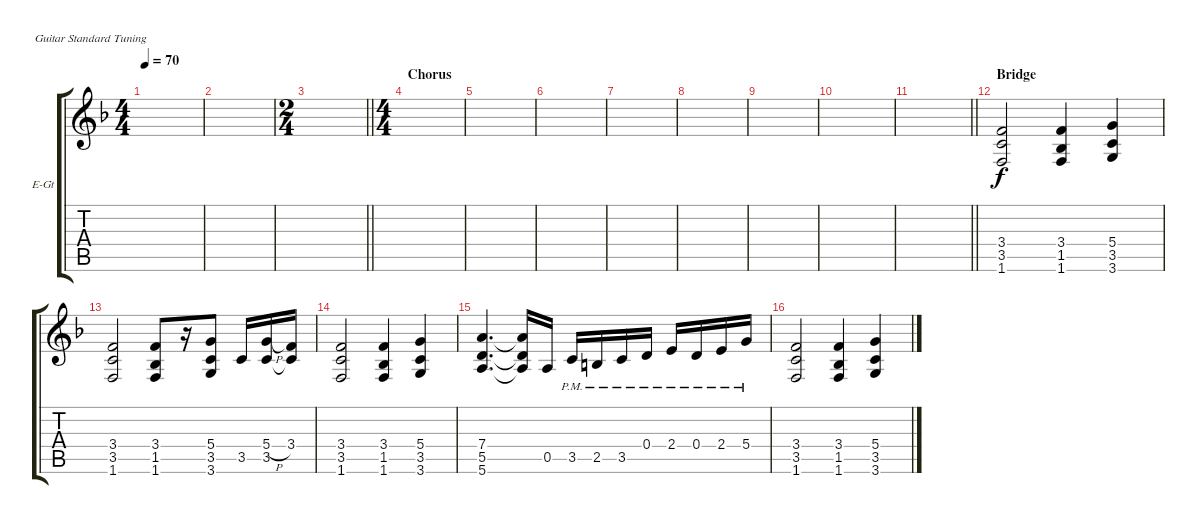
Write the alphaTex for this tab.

\bracketExtendMode groupsimilarinstruments
\firstSystemTrackNameOrientation horizontal
\otherSystemsTrackNameOrientation horizontal
\track ("Гитара 3" "E-Gt") {instrument distortionguitar}
\staff {score tabs}
\tuning (E4 B3 G3 D3 A2 E2)
\ts (4 4)
\tempo 70
\clef g2
\ks dminor
|
|
\ts (2 4)
\beaming (8 2 2)
\barLineRight lightlight
|
\ts (4 4)
\beaming (8 2 2 2 2)
\section ("" "Chorus")
|
|
|
|
|
|
|
\barLineRight lightlight
|
\section ("" "Bridge")
(3.4 3.5 1.6).2 (3.4 1.5 1.6).4 (5.4 3.5 3.6).4 |
(3.4 3.5 1.6).2 (3.4 1.5 1.6).8 r.16 (5.4 3.5 3.6).8 3.5.16 (5.4{h} 3.5).16 (3.4 3.5{t}).16 |
(3.4 3.5 1.6).2 (3.4 1.5 1.6).4 (5.4 3.5 3.6).4 |
(7.4 5.5 5.6).4{d} (7.4{t} 5.5{t} 5.6{t}).16 0.5.16 3.5{pm}.16 2.5{pm}.16 3.5{pm}.16 0.4{pm}.16 2.4{pm}.16 0.4{pm}.16 2.4{pm}.16 5.4{pm}.16 |
(3.4 3.5 1.6).2 (3.4 1.5 1.6).4 (5.4 3.5 3.6).4
